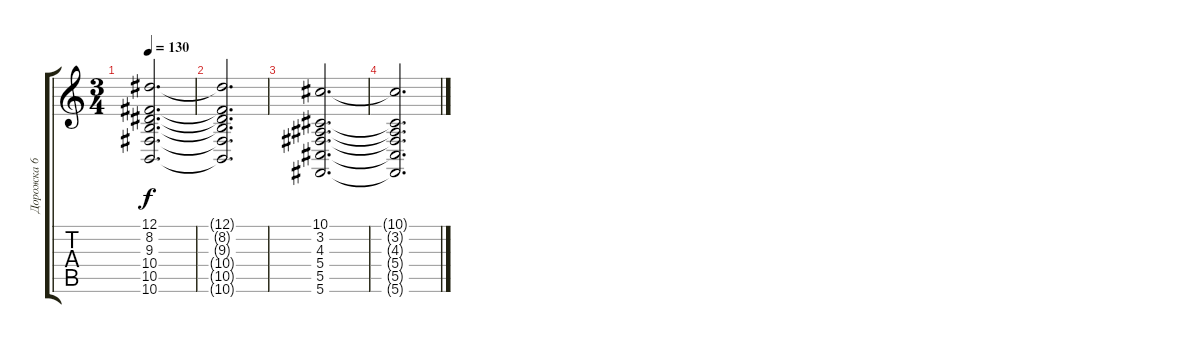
\track ("Дорожка 6" "Дорожка 6") {instrument pad2warm}
\staff {score tabs}
\tuning (Eb4 Bb3 Gb3 Db3 Ab2 Db2) {hide}
\ts (3 4)
\tempo 130
\clef g2
\ks c
(12.1 8.2 9.3 10.4 10.5 10.6).2{d dy f} |
(12.1{t} 8.2{t} 9.3{t} 10.4{t} 10.5{t} 10.6{t}).2{d} |
(10.1 3.2 4.3 5.4 5.5 5.6).2{d} |
(10.1{t} 3.2{t} 4.3{t} 5.4{t} 5.5{t} 5.6{t}).2{d}
